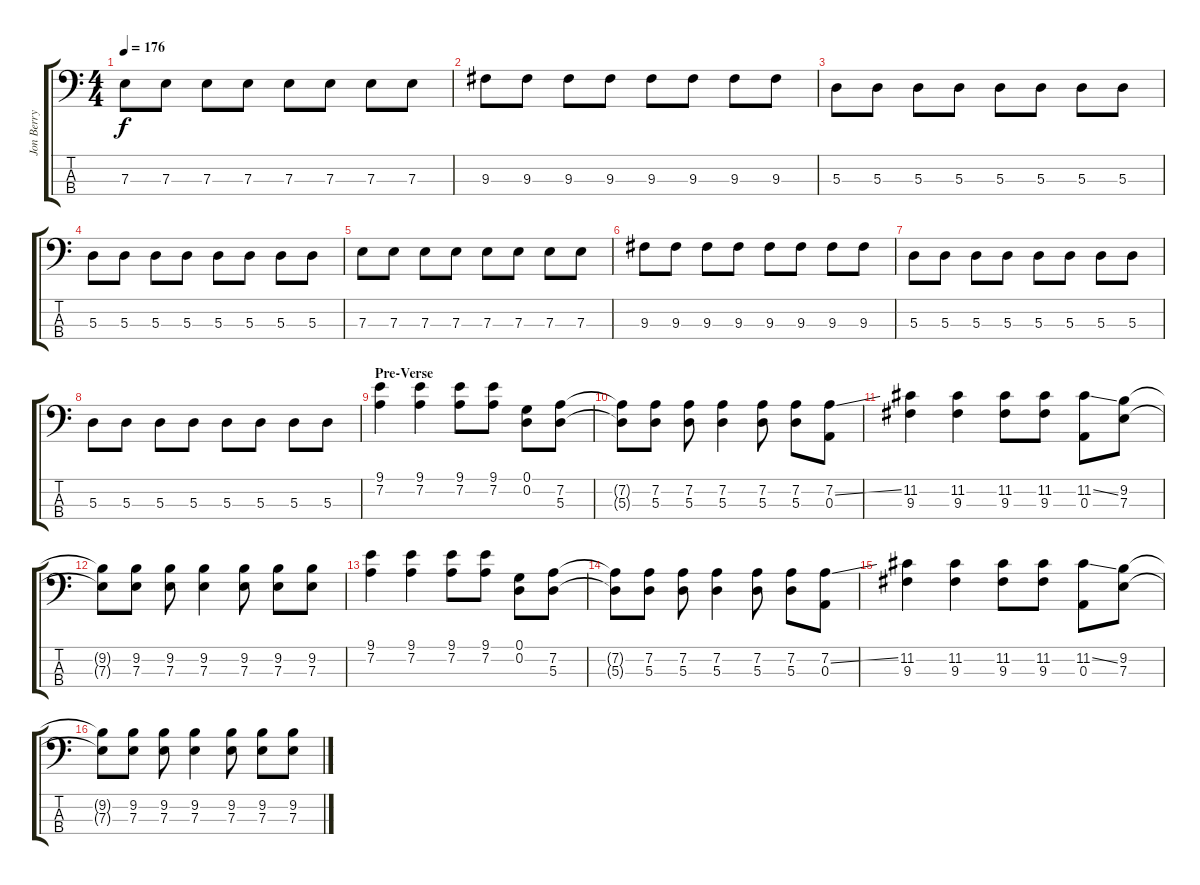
\track ("Jon Berry" "Jon Berry") {instrument electricbasspick}
\staff {score tabs}
\tuning (G2 D2 A1 D1) {hide}
\ts (4 4)
\tempo 176
\clef f4
\ks c
7.3.8{dy f} 7.3.8 7.3.8 7.3.8 7.3.8 7.3.8 7.3.8 7.3.8 |
9.3.8 9.3.8 9.3.8 9.3.8 9.3.8 9.3.8 9.3.8 9.3.8 |
5.3.8 5.3.8 5.3.8 5.3.8 5.3.8 5.3.8 5.3.8 5.3.8 |
5.3.8 5.3.8 5.3.8 5.3.8 5.3.8 5.3.8 5.3.8 5.3.8 |
7.3.8 7.3.8 7.3.8 7.3.8 7.3.8 7.3.8 7.3.8 7.3.8 |
9.3.8 9.3.8 9.3.8 9.3.8 9.3.8 9.3.8 9.3.8 9.3.8 |
5.3.8 5.3.8 5.3.8 5.3.8 5.3.8 5.3.8 5.3.8 5.3.8 |
5.3.8 5.3.8 5.3.8 5.3.8 5.3.8 5.3.8 5.3.8 5.3.8 |
\section ("" "Pre-Verse")
(9.1 7.2).4 (9.1 7.2).4 (9.1 7.2).8 (9.1 7.2).8 (0.1 0.2).8 (7.2 5.3).8 |
(7.2{t} 5.3{t}).8 (7.2 5.3).8 (7.2 5.3).8 (7.2 5.3).4 (7.2 5.3).8 (7.2 5.3).8 (7.2{ss} 0.3).8 |
(11.2 9.3).4 (11.2 9.3).4 (11.2 9.3).8 (11.2 9.3).8 (11.2{ss} 0.3).8 (9.2 7.3).8 |
(9.2{t} 7.3{t}).8 (9.2 7.3).8 (9.2 7.3).8 (9.2 7.3).4 (9.2 7.3).8 (9.2 7.3).8 (9.2 7.3).8 |
(9.1 7.2).4 (9.1 7.2).4 (9.1 7.2).8 (9.1 7.2).8 (0.1 0.2).8 (7.2 5.3).8 |
(7.2{t} 5.3{t}).8 (7.2 5.3).8 (7.2 5.3).8 (7.2 5.3).4 (7.2 5.3).8 (7.2 5.3).8 (7.2{ss} 0.3).8 |
(11.2 9.3).4 (11.2 9.3).4 (11.2 9.3).8 (11.2 9.3).8 (11.2{ss} 0.3).8 (9.2 7.3).8 |
(9.2{t} 7.3{t}).8 (9.2 7.3).8 (9.2 7.3).8 (9.2 7.3).4 (9.2 7.3).8 (9.2 7.3).8 (9.2 7.3).8
